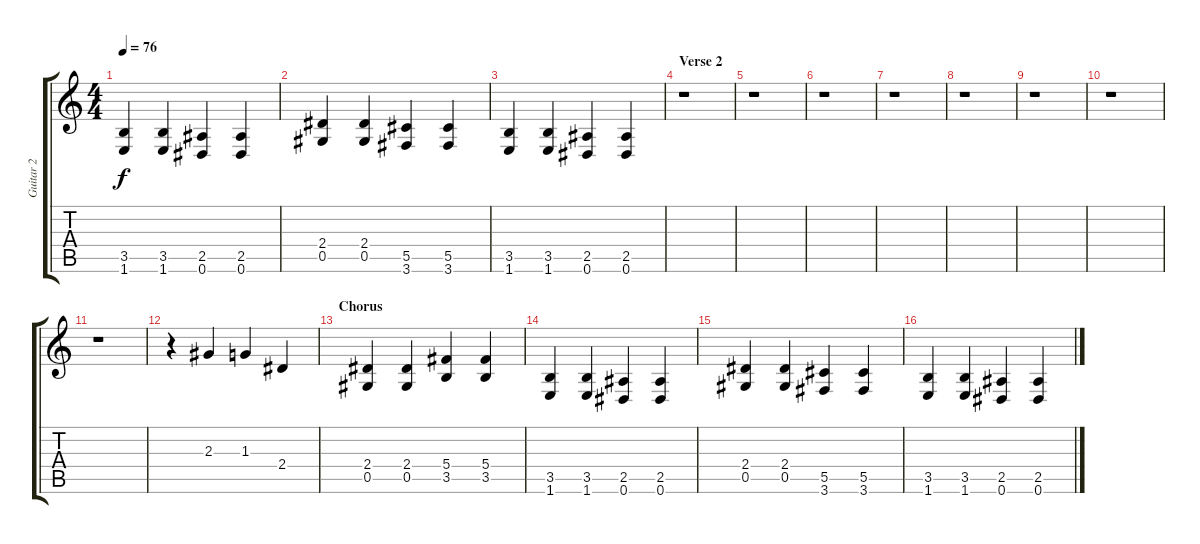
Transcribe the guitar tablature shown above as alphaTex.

\track ("Guitar 2" "Guitar 2") {instrument distortionguitar}
\staff {score tabs}
\tuning (Eb4 Bb3 Gb3 Db3 Ab2 Eb2) {hide}
\ts (4 4)
\tempo 76
\clef g2
\ks c
(3.5 1.6).4{dy f} (3.5 1.6).4 (2.5 0.6).4 (2.5 0.6).4 |
(2.4 0.5).4 (2.4 0.5).4 (5.5 3.6).4 (5.5 3.6).4 |
(3.5 1.6).4 (3.5 1.6).4 (2.5 0.6).4 (2.5 0.6).4 |
\section ("" "Verse 2")
r.1 |
r.1 |
r.1 |
r.1 |
r.1 |
r.1 |
r.1 |
r.1 |
r.4 2.3.4 1.3.4 2.4.4 |
\section ("" "Chorus")
(2.4 0.5).4 (2.4 0.5).4 (5.4 3.5).4 (5.4 3.5).4 |
(3.5 1.6).4 (3.5 1.6).4 (2.5 0.6).4 (2.5 0.6).4 |
(2.4 0.5).4 (2.4 0.5).4 (5.5 3.6).4 (5.5 3.6).4 |
(3.5 1.6).4 (3.5 1.6).4 (2.5 0.6).4 (2.5 0.6).4
